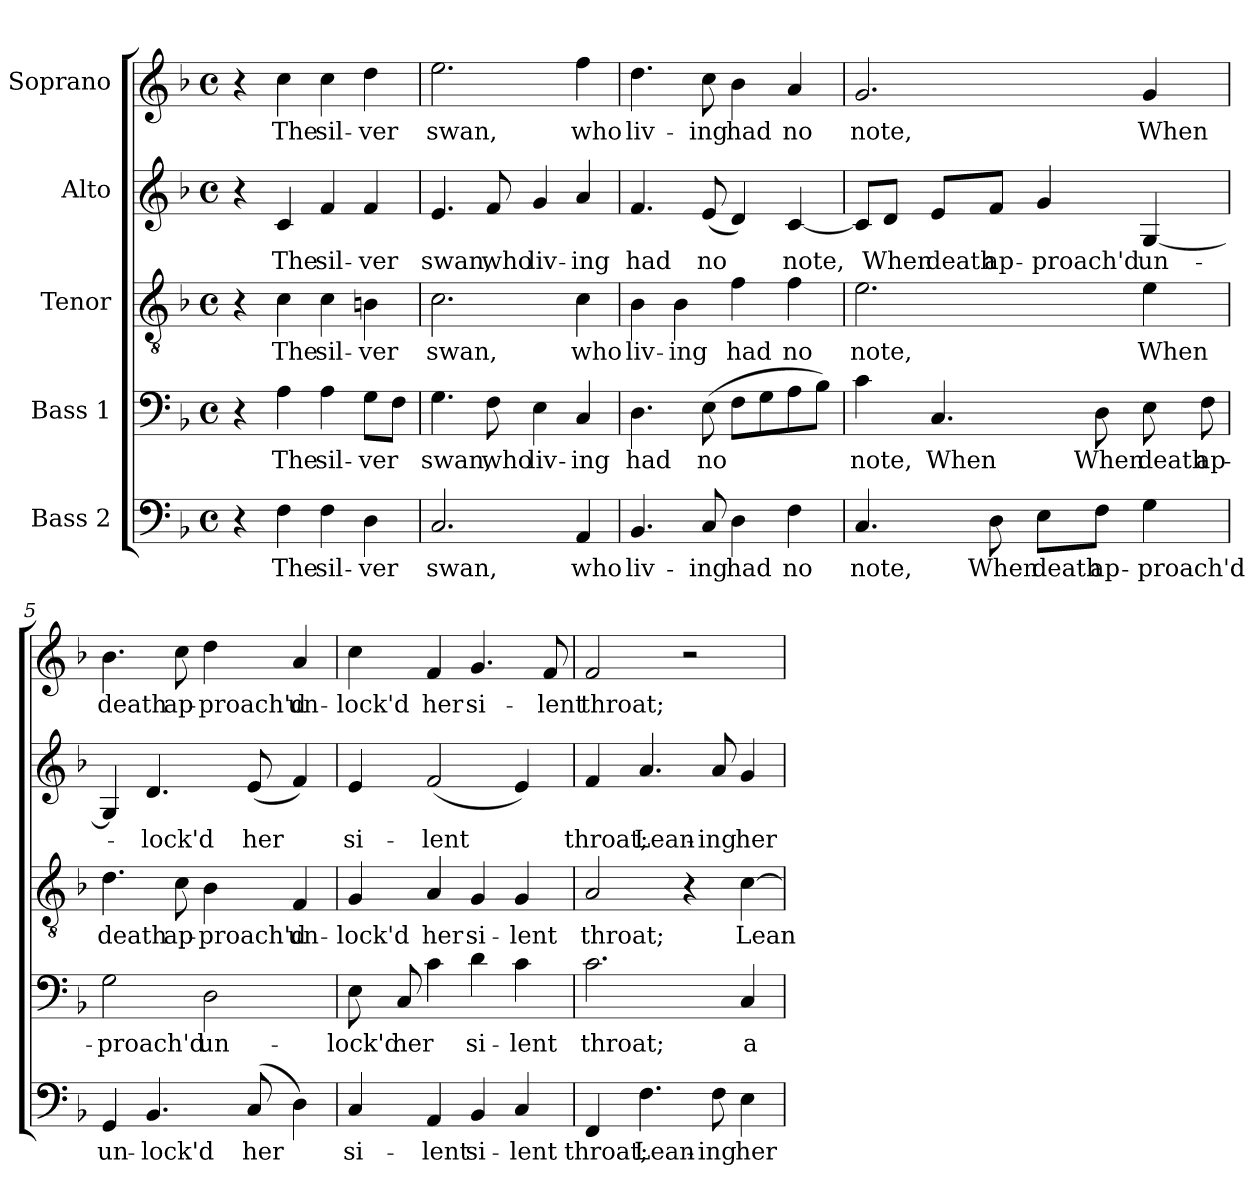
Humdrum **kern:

**kern	**text	**kern	**text	**kern	**text	**kern	**text	**kern	**text
*part5	*part5	*part4	*part4	*part3	*part3	*part2	*part2	*part1	*part1
*staff5	*staff5	*staff4	*staff4	*staff3	*staff3	*staff2	*staff2	*staff1	*staff1
*I"Bass 2	*	*I"Bass 1	*	*I"Tenor	*	*I"Alto	*	*I"Soprano	*
*clefF4	*	*clefF4	*	*clefGv2	*	*clefG2	*	*clefG2	*
*k[b-]	*	*k[b-]	*	*k[b-]	*	*k[b-]	*	*k[b-]	*
*F:	*	*F:	*	*F:	*	*F:	*	*F:	*
*M4/4	*	*M4/4	*	*M4/4	*	*M4/4	*	*M4/4	*
*met(c)	*	*met(c)	*	*met(c)	*	*met(c)	*	*met(c)	*
=1	=1	=1	=1	=1	=1	=1	=1	=1	=1
4r	.	4r	.	4r	.	4r	.	4r	.
4F\	The	4A\	The	4c\	The	4c/	The	4cc\	The
4F\	sil-	4A\	sil-	4c\	sil-	4f/	sil-	4cc\	sil-
4D\	-ver	8G\L	-ver	4Bn\	-ver	4f/	-ver	4dd\	-ver
.	.	8F\J	.	.	.	.	.	.	.
=2	=2	=2	=2	=2	=2	=2	=2	=2	=2
2.C/	swan,	4.G\	swan,	2.c\	swan,	4.e/	swan,	2.ee\	swan,
.	.	8F\	who	.	.	8f/	who	.	.
.	.	4E\	liv-	.	.	4g/	liv-	.	.
4AA/	who	4C/	-ing	4c\	who	4a/	-ing	4ff\	who
=3	=3	=3	=3	=3	=3	=3	=3	=3	=3
4.BB-/	liv-	4.D\	had	4B-\	liv-	4.f/	had	4.dd\	liv-
.	.	.	.	4B-\	-ing	.	.	.	.
8C/	-ing	(8E\	no	.	.	(8e/	no	8cc\	-ing
4D\	had	8F\L	.	4f\	had	4d/)	.	4b-\	had
.	.	8G\	.	.	.	.	.	.	.
4F\	no	8A\	.	4f\	no	[4c/	note,	4a/	no
.	.	8B-\J)	.	.	.	.	.	.	.
=4	=4	=4	=4	=4	=4	=4	=4	=4	=4
4.C/	note,	4c\	note,	2.e\	note,	8c/L]	.	2.g/	note,
.	.	.	.	.	.	8d/J	When	.	.
.	.	4.C/	When	.	.	8e/L	death	.	.
8D\	When	.	.	.	.	8f/J	ap-	.	.
8E\L	death	.	.	.	.	4g/	-proach'd	.	.
8F\J	ap-	8D\	When	.	.	.	.	.	.
4G\	-proach'd	8E\	death	4e\	When	[4G/	un-	4g/	When
.	.	8F\	ap-	.	.	.	.	.	.
!!LO:LB:g=z
=5	=5	=5	=5	=5	=5	=5	=5	=5	=5
4GG/	un-	2G\	-proach'd	4.d\	death	4G/]	.	4.b-\	death
4.BB-/	-lock'd	.	.	.	.	4.d/	-lock'd	.	.
.	.	.	.	8c\	ap-	.	.	8cc\	ap-
.	.	2D\	un-	4B-\	-proach'd	.	.	4dd\	-proach'd
(8C/	her	.	.	.	.	(8e/	her	.	.
4D\)	.	.	.	4F/	un-	4f/)	.	4a/	un-
=6	=6	=6	=6	=6	=6	=6	=6	=6	=6
4C/	si-	8E\	-lock'd	4G/	-lock'd	4e/	si-	4cc\	-lock'd
.	.	8C/	her	.	.	.	.	.	.
4AA/	-lent	4c\	.	4A/	her	(2f/	-lent	4f/	her
4BB-/	si-	4d\	si-	4G/	si-	.	.	4.g/	si-
4C/	-lent	4c\	-lent	4G/	-lent	4e/)	.	.	.
.	.	.	.	.	.	.	.	8f/	-lent
=7	=7	=7	=7	=7	=7	=7	=7	=7	=7
4FF/	throat;	2.c\	throat;	2A/	throat;	4f/	throat;	2f/	throat;
4.F\	Lean-	.	.	.	.	4.a/	Lean-	.	.
.	.	.	.	4r	.	.	.	2r	.
8F\	-ing	.	.	.	.	8a/	-ing	.	.
4E\	her	4C/	a-	[4c\	Lean-	4g/	her	.	.
=	=	=	=	=	=	=	=	=	=
*-	*-	*-	*-	*-	*-	*-	*-	*-	*-
